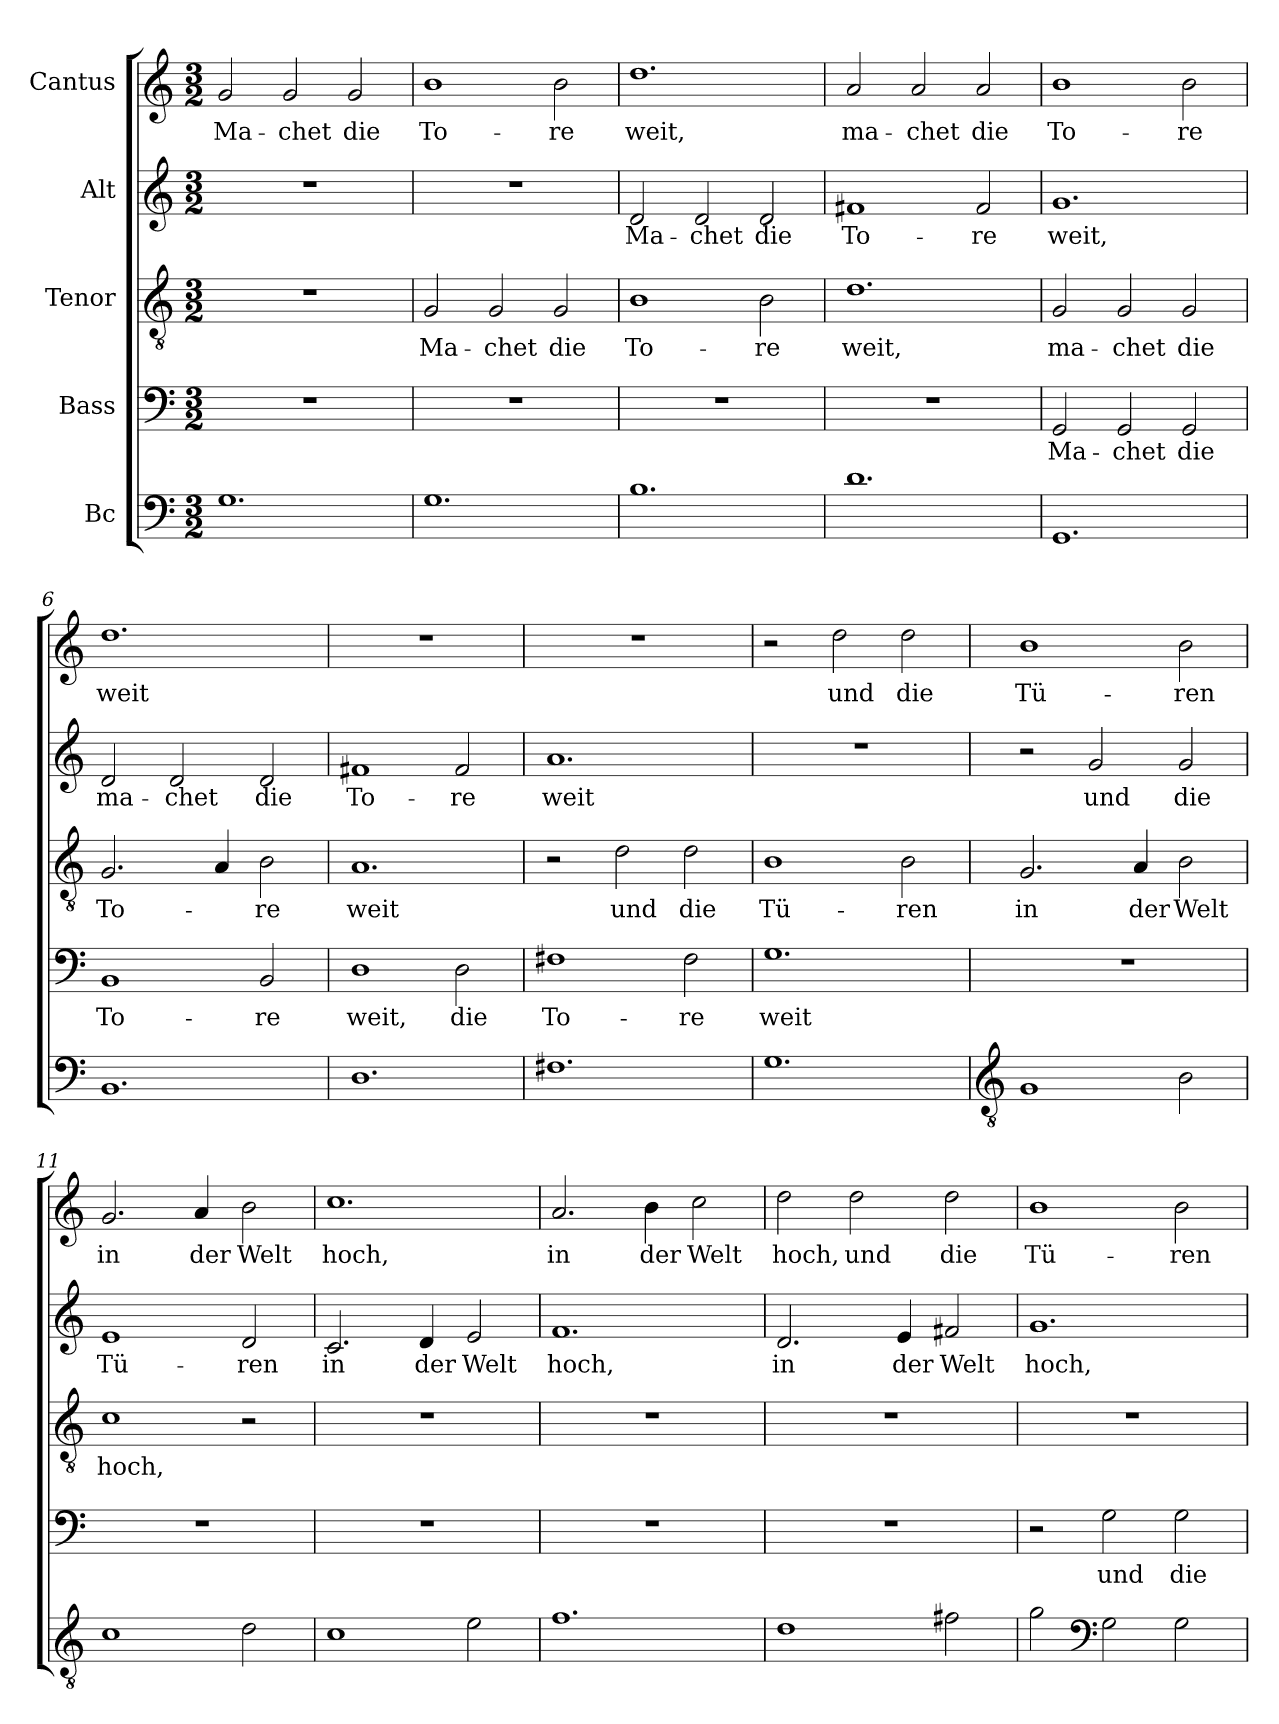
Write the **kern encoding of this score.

**kern	**kern	**text	**kern	**text	**kern	**text	**kern	**text
*part5	*part4	*part4	*part3	*part3	*part2	*part2	*part1	*part1
*staff5	*staff4	*staff4	*staff3	*staff3	*staff2	*staff2	*staff1	*staff1
*I"Bc	*I"Bass	*	*I"Tenor	*	*I"Alt	*	*I"Cantus	*
*clefF4	*clefF4	*	*clefGv2	*	*clefG2	*	*clefG2	*
*k[]	*k[]	*	*k[]	*	*k[]	*	*k[]	*
*M3/2	*M3/2	*	*M3/2	*	*M3/2	*	*M3/2	*
*MM240	*MM240	*	*MM240	*	*MM240	*	*MM240	*
=1	=1	=1	=1	=1	=1	=1	=1	=1
!	!	!	!	!	!	!	!	!LO:LY:b
1.G	1.r	.	1.r	.	1.r	.	2g/	Ma-
!	!	!	!	!	!	!	!	!LO:LY:b
.	.	.	.	.	.	.	2g/	-chet
!	!	!	!	!	!	!	!	!LO:LY:b
.	.	.	.	.	.	.	2g/	die
=2	=2	=2	=2	=2	=2	=2	=2	=2
!	!	!	!	!LO:LY:b	!	!	!	!LO:LY:b
1.G	1.r	.	2G/	Ma-	1.r	.	1b	To-
!	!	!	!	!LO:LY:b	!	!	!	!
.	.	.	2G/	-chet	.	.	.	.
!	!	!	!	!LO:LY:b	!	!	!	!LO:LY:b
.	.	.	2G/	die	.	.	2b\	-re
=3	=3	=3	=3	=3	=3	=3	=3	=3
!	!	!	!	!LO:LY:b	!	!LO:LY:b	!	!LO:LY:b
1.B	1.r	.	1B	To-	2d/	Ma-	1.dd	weit,
!	!	!	!	!	!	!LO:LY:b	!	!
.	.	.	.	.	2d/	-chet	.	.
!	!	!	!	!LO:LY:b	!	!LO:LY:b	!	!
.	.	.	2B\	-re	2d/	die	.	.
=4	=4	=4	=4	=4	=4	=4	=4	=4
!	!	!	!	!LO:LY:b	!	!LO:LY:b	!	!LO:LY:b
1.d	1.r	.	1.d	weit,	1f#X	To-	2a/	ma-
!	!	!	!	!	!	!	!	!LO:LY:b
.	.	.	.	.	.	.	2a/	-chet
!	!	!	!	!	!	!LO:LY:b	!	!LO:LY:b
.	.	.	.	.	2f#/	-re	2a/	die
=5	=5	=5	=5	=5	=5	=5	=5	=5
!	!	!LO:LY:b	!	!LO:LY:b	!	!LO:LY:b	!	!LO:LY:b
1.GG	2GG/	Ma-	2G/	ma-	1.g	weit,	1b	To-
!	!	!LO:LY:b	!	!LO:LY:b	!	!	!	!
.	2GG/	-chet	2G/	-chet	.	.	.	.
!	!	!LO:LY:b	!	!LO:LY:b	!	!	!	!LO:LY:b
.	2GG/	die	2G/	die	.	.	2b\	-re
=6	=6	=6	=6	=6	=6	=6	=6	=6
!	!	!LO:LY:b	!	!LO:LY:b	!	!LO:LY:b	!	!LO:LY:b
1.BB	1BB	To-	2.G/	To-	2d/	ma-	1.dd	weit
!	!	!	!	!	!	!LO:LY:b	!	!
.	.	.	.	.	2d/	-chet	.	.
.	.	.	4A/	.	.	.	.	.
!	!	!LO:LY:b	!	!LO:LY:b	!	!LO:LY:b	!	!
.	2BB/	-re	2B\	-re	2d/	die	.	.
!!LO:LB:g=z
=7	=7	=7	=7	=7	=7	=7	=7	=7
!	!	!LO:LY:b	!	!LO:LY:b	!	!LO:LY:b	!	!
1.D	1D	weit,	1.A	weit	1f#X	To-	1.r	.
!	!	!LO:LY:b	!	!	!	!LO:LY:b	!	!
.	2D\	die	.	.	2f#/	-re	.	.
=8	=8	=8	=8	=8	=8	=8	=8	=8
!	!	!LO:LY:b	!	!	!	!LO:LY:b	!	!
1.F#X	1F#X	To-	2r	.	1.a	weit	1.r	.
!	!	!	!	!LO:LY:b	!	!	!	!
.	.	.	2d\	und	.	.	.	.
!	!	!LO:LY:b	!	!LO:LY:b	!	!	!	!
.	2F#\	-re	2d\	die	.	.	.	.
=9	=9	=9	=9	=9	=9	=9	=9	=9
!	!	!LO:LY:b	!	!LO:LY:b	!	!	!	!
1.G	1.G	weit	1B	Tü-	1.r	.	2r	.
!	!	!	!	!	!	!	!	!LO:LY:b
.	.	.	.	.	.	.	2dd\	und
!	!	!	!	!LO:LY:b	!	!	!	!LO:LY:b
.	.	.	2B\	-ren	.	.	2dd\	die
=10	=10	=10	=10	=10	=10	=10	=10	=10
*clefGv2	*	*	*	*	*	*	*	*
!	!	!	!	!LO:LY:b	!	!	!	!LO:LY:b
1G	1.r	.	2.G/	in	2r	.	1b	Tü-
!	!	!	!	!	!	!LO:LY:b	!	!
.	.	.	.	.	2g/	und	.	.
!	!	!	!	!LO:LY:b	!	!	!	!
.	.	.	4A/	der	.	.	.	.
!	!	!	!	!LO:LY:b	!	!LO:LY:b	!	!LO:LY:b
2B\	.	.	2B\	Welt	2g/	die	2b\	-ren
=11	=11	=11	=11	=11	=11	=11	=11	=11
!	!	!	!	!LO:LY:b	!	!LO:LY:b	!	!LO:LY:b
1c	1.r	.	1c	hoch,	1e	Tü-	2.g/	in
!	!	!	!	!	!	!	!	!LO:LY:b
.	.	.	.	.	.	.	4a/	der
!	!	!	!	!	!	!LO:LY:b	!	!LO:LY:b
2d\	.	.	2r	.	2d/	-ren	2b\	Welt
=12	=12	=12	=12	=12	=12	=12	=12	=12
!	!	!	!	!	!	!LO:LY:b	!	!LO:LY:b
1c	1.r	.	1.r	.	2.c/	in	1.cc	hoch,
!	!	!	!	!	!	!LO:LY:b	!	!
.	.	.	.	.	4d/	der	.	.
!	!	!	!	!	!	!LO:LY:b	!	!
2e\	.	.	.	.	2e/	Welt	.	.
!!LO:LB:g=z
=13	=13	=13	=13	=13	=13	=13	=13	=13
!	!	!	!	!	!	!LO:LY:b	!	!LO:LY:b
1.f	1.r	.	1.r	.	1.f	hoch,	2.a/	in
!	!	!	!	!	!	!	!	!LO:LY:b
.	.	.	.	.	.	.	4b\	der
!	!	!	!	!	!	!	!	!LO:LY:b
.	.	.	.	.	.	.	2cc\	Welt
=14	=14	=14	=14	=14	=14	=14	=14	=14
!	!	!	!	!	!	!LO:LY:b	!	!LO:LY:b
1d	1.r	.	1.r	.	2.d/	in	2dd\	hoch,
!	!	!	!	!	!	!	!	!LO:LY:b
.	.	.	.	.	.	.	2dd\	und
!	!	!	!	!	!	!LO:LY:b	!	!
.	.	.	.	.	4e/	der	.	.
!	!	!	!	!	!	!LO:LY:b	!	!LO:LY:b
2f#X\	.	.	.	.	2f#X/	Welt	2dd\	die
=15	=15	=15	=15	=15	=15	=15	=15	=15
!	!	!	!	!	!	!LO:LY:b	!	!LO:LY:b
2g\	2r	.	1.r	.	1.g	hoch,	1b	Tü-
*clefF4	*	*	*	*	*	*	*	*
!	!	!LO:LY:b	!	!	!	!	!	!
2G\	2G\	und	.	.	.	.	.	.
!	!	!LO:LY:b	!	!	!	!	!	!LO:LY:b
2G\	2G\	die	.	.	.	.	2b\	-ren
=	=	=	=	=	=	=	=	=
*-	*-	*-	*-	*-	*-	*-	*-	*-
